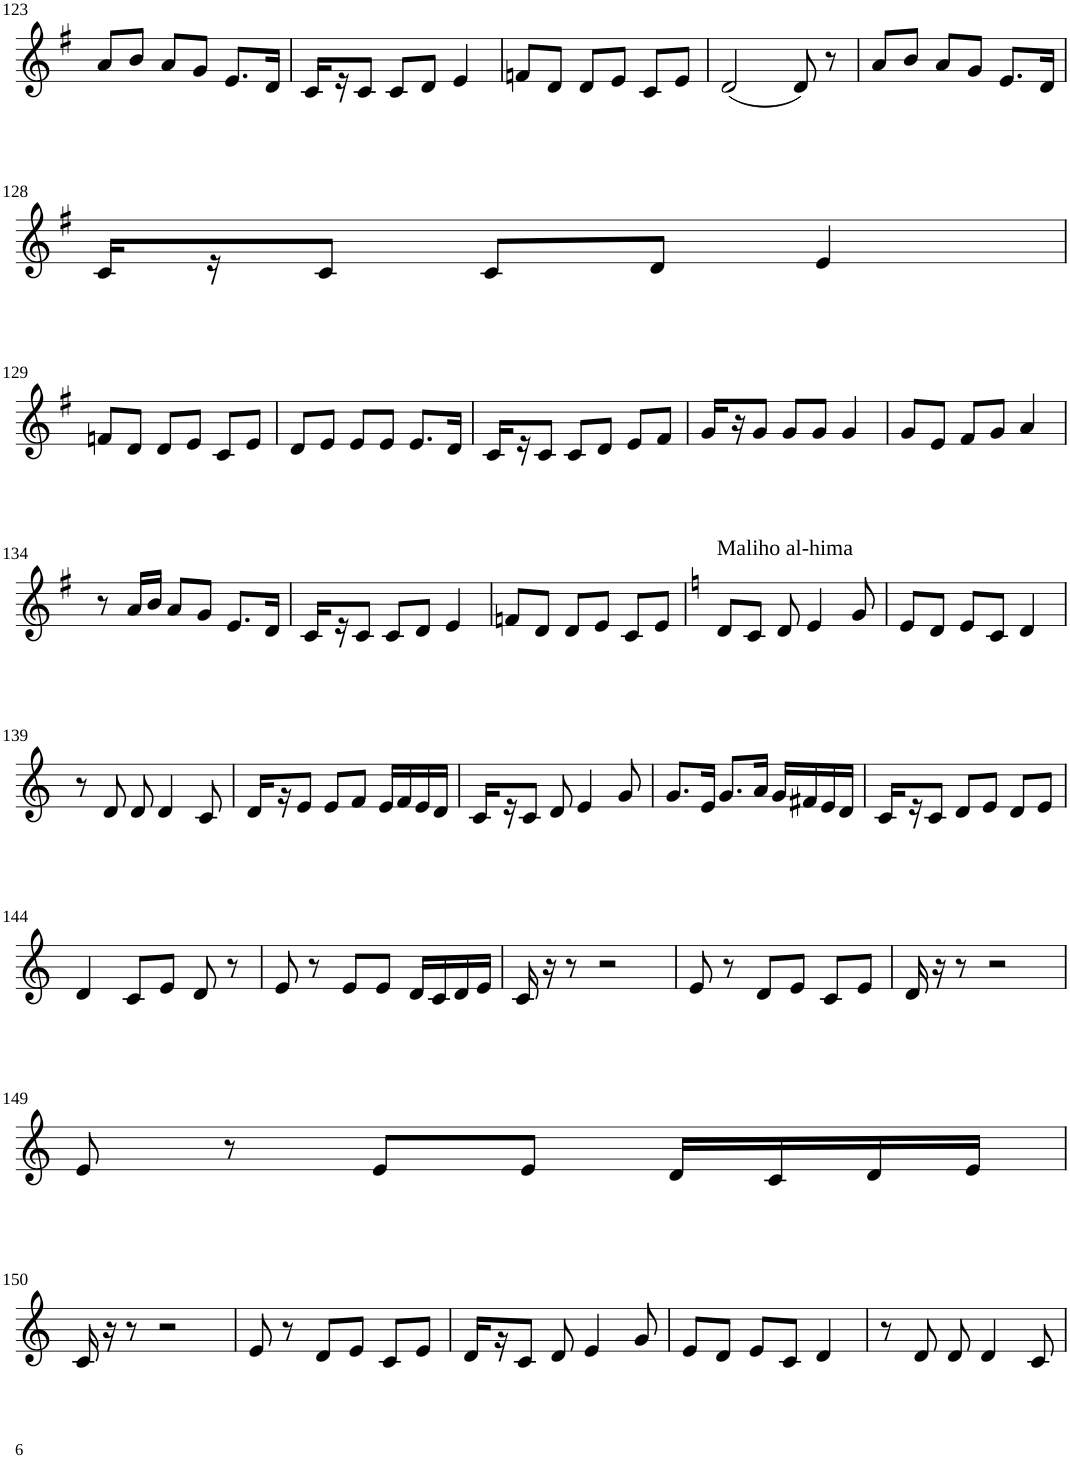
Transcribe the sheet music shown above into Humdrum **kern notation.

**kern
*part1
*staff1
*I"Violin
!!LO:PB:g=z
*clefG2
*k[f#]
*G:
*M3/4
=123
8a/L
8b/J
8a/L
8g/J
8.e/L
16d/Jk
=124
16c/LL
16r
8c/J
8c/L
8d/J
4e/
=125
8fn/L
8d/J
8d/L
8e/J
8c/L
8e/J
=126
(2d/
8d/)
8r
=127
8a/L
8b/J
8a/L
8g/J
8.e/L
16d/Jk
!!LO:LB:g=z
=128
16c/LL
16r
8c/J
8c/L
8d/J
4e/
!!LO:LB:g=z
=129
8fn/L
8d/J
8d/L
8e/J
8c/L
8e/J
=130
8d/L
8e/J
8e/L
8e/J
8.e/L
16d/Jk
=131
16c/LL
16r
8c/J
8c/L
8d/J
8e/L
8f#/J
=132
16g/LL
16r
8g/J
8g/L
8g/J
4g/
=133
8g/L
8e/J
8f#/L
8g/J
4a/
!!LO:LB:g=z
=134
8r
16a/LL
16b/JJ
8a/L
8g/J
8.e/L
16d/Jk
=135
16c/LL
16r
8c/J
8c/L
8d/J
4e/
=136
8fn/L
8d/J
8d/L
8e/J
8c/L
8e/J
=137
*k[]
*C:
!LO:TX:a:t=Maliho al-hima
8d/L
8c/J
8d/
4e/
8g/
=138
8e/L
8d/J
8e/L
8c/J
4d/
!!LO:LB:g=z
=139
8r
8d/
8d/
4d/
8c/
=140
16d/LL
16r
8e/J
8e/L
8f/J
16e/LL
16f/
16e/
16d/JJ
=141
16c/LL
16r
8c/J
8d/
4e/
8g/
=142
8.g/L
16e/Jk
8.g/L
16a/Jk
16g/LL
16f#X/
16e/
16d/JJ
=143
16c/LL
16r
8c/J
8d/L
8e/J
8d/L
8e/J
!!LO:LB:g=z
=144
4d/
8c/L
8e/J
8d/
8r
=145
8e/
8r
8e/L
8e/J
16d/LL
16c/
16d/
16e/JJ
=146
16c/
16r
8r
2r
=147
8e/
8r
8d/L
8e/J
8c/L
8e/J
=148
16d/
16r
8r
2r
!!LO:LB:g=z
=149
8e/
8r
8e/L
8e/J
16d/LL
16c/
16d/
16e/JJ
!!LO:LB:g=z
=150
16c/
16r
8r
2r
=151
8e/
8r
8d/L
8e/J
8c/L
8e/J
=152
16d/LL
16r
8c/J
8d/
4e/
8g/
=153
8e/L
8d/J
8e/L
8c/J
4d/
=154
8r
8d/
8d/
4d/
8c/
=
*-
